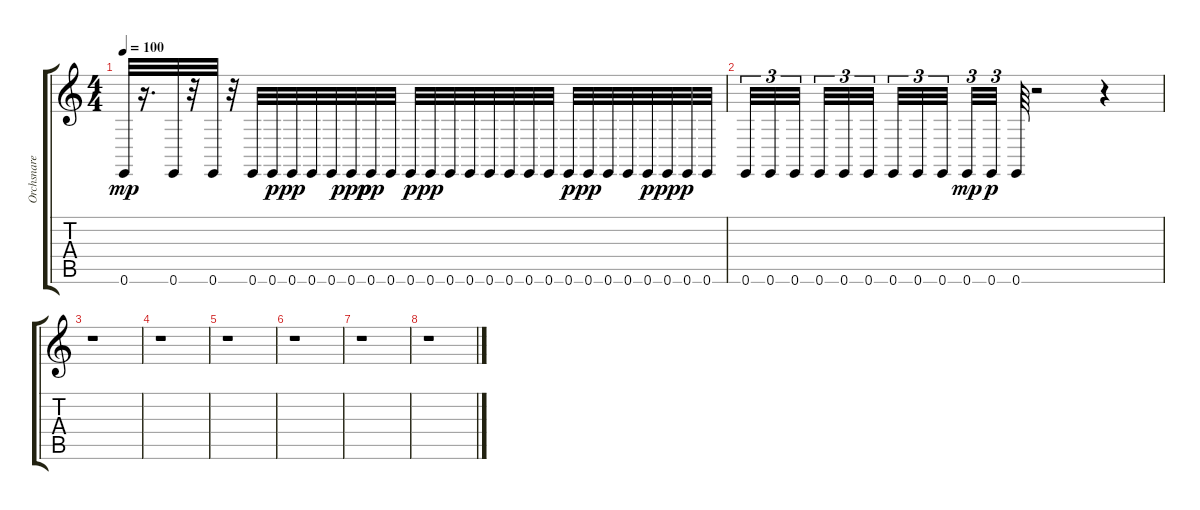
\track ("Orchsnare" "Orchsnare") {instrument stringensemble1}
\staff {score tabs}
\tuning (E4 B3 G3 D3 A2 E2) {hide}
\ts (4 4)
\tempo 100
\clef g2
\ks c
0.6.32{dy mp} r.16{d} 0.6.32 r.32 0.6.32 r.32 0.6.32 0.6.32{dy p} 0.6.32{dy pp} 0.6.32 0.6.32 0.6.32{dy ppp} 0.6.32{dy pp} 0.6.32 0.6.32{dy p} 0.6.32{dy pp} 0.6.32 0.6.32 0.6.32 0.6.32 0.6.32 0.6.32 0.6.32{dy p} 0.6.32{dy pp} 0.6.32 0.6.32 0.6.32{dy p} 0.6.32{dy pp} 0.6.32{dy p} 0.6.32 |
0.6.32{tu (3 2)} 0.6.32{tu (3 2)} 0.6.32{tu (3 2)} 0.6.32{tu (3 2)} 0.6.32{tu (3 2)} 0.6.32{tu (3 2)} 0.6.32{tu (3 2)} 0.6.32{tu (3 2)} 0.6.32{tu (3 2)} 0.6.32{tu (3 2) dy mp} 0.6.32{tu (3 2) dy p} 0.6.64 r.2 r.4 |
r.1 |
r.1 |
r.1 |
r.1 |
r.1 |
r.1
